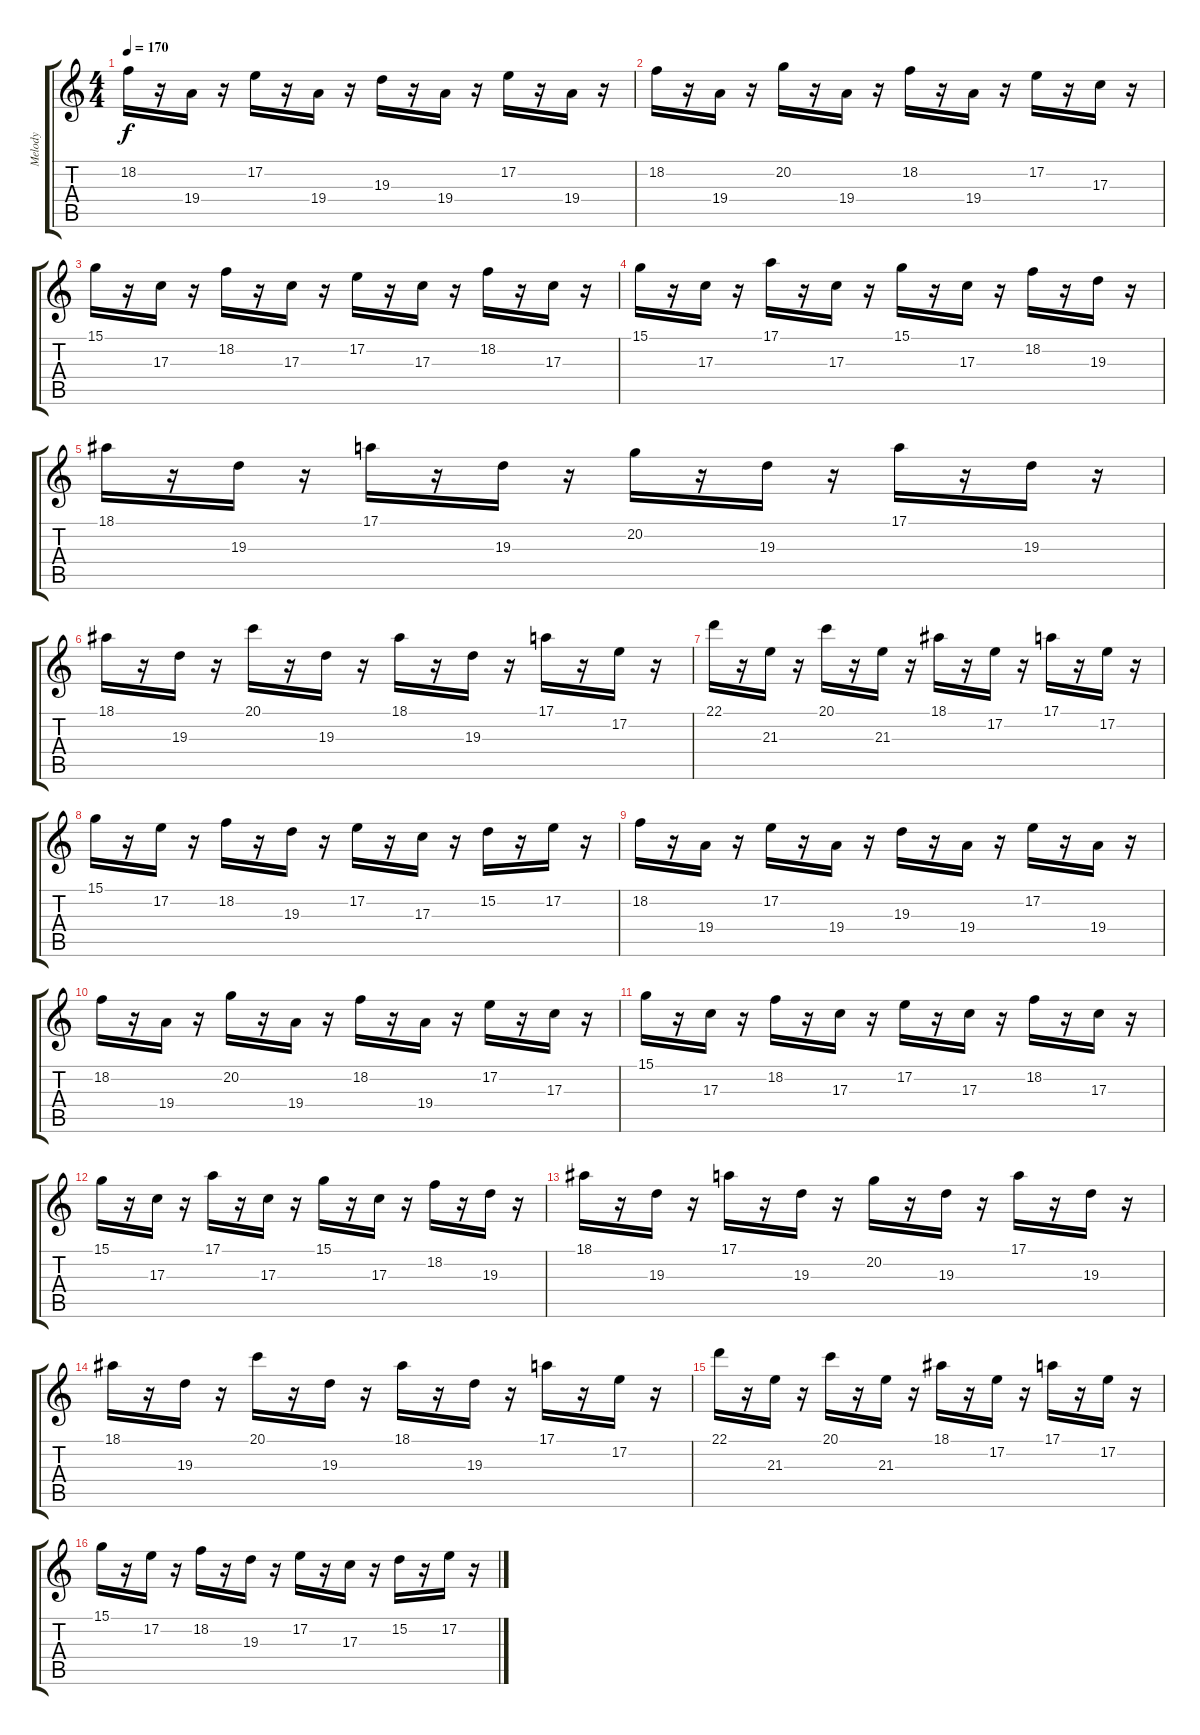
\track ("Melody" "Melody") {instrument electricpiano1}
\staff {score tabs}
\tuning (E4 B3 G3 D3 A2 E2) {hide}
\ts (4 4)
\tempo 170
\clef g2
\ks c
18.2.16{dy f} r.16 19.4.16 r.16 17.2.16 r.16 19.4.16 r.16 19.3.16 r.16 19.4.16 r.16 17.2.16 r.16 19.4.16 r.16 |
18.2.16 r.16 19.4.16 r.16 20.2.16 r.16 19.4.16 r.16 18.2.16 r.16 19.4.16 r.16 17.2.16 r.16 17.3.16 r.16 |
15.1.16 r.16 17.3.16 r.16 18.2.16 r.16 17.3.16 r.16 17.2.16 r.16 17.3.16 r.16 18.2.16 r.16 17.3.16 r.16 |
15.1.16 r.16 17.3.16 r.16 17.1.16 r.16 17.3.16 r.16 15.1.16 r.16 17.3.16 r.16 18.2.16 r.16 19.3.16 r.16 |
18.1.16 r.16 19.3.16 r.16 17.1.16 r.16 19.3.16 r.16 20.2.16 r.16 19.3.16 r.16 17.1.16 r.16 19.3.16 r.16 |
18.1.16 r.16 19.3.16 r.16 20.1.16 r.16 19.3.16 r.16 18.1.16 r.16 19.3.16 r.16 17.1.16 r.16 17.2.16 r.16 |
22.1.16 r.16 21.3.16 r.16 20.1.16 r.16 21.3.16 r.16 18.1.16 r.16 17.2.16 r.16 17.1.16 r.16 17.2.16 r.16 |
15.1.16 r.16 17.2.16 r.16 18.2.16 r.16 19.3.16 r.16 17.2.16 r.16 17.3.16 r.16 15.2.16 r.16 17.2.16 r.16 |
18.2.16 r.16 19.4.16 r.16 17.2.16 r.16 19.4.16 r.16 19.3.16 r.16 19.4.16 r.16 17.2.16 r.16 19.4.16 r.16 |
18.2.16 r.16 19.4.16 r.16 20.2.16 r.16 19.4.16 r.16 18.2.16 r.16 19.4.16 r.16 17.2.16 r.16 17.3.16 r.16 |
15.1.16 r.16 17.3.16 r.16 18.2.16 r.16 17.3.16 r.16 17.2.16 r.16 17.3.16 r.16 18.2.16 r.16 17.3.16 r.16 |
15.1.16 r.16 17.3.16 r.16 17.1.16 r.16 17.3.16 r.16 15.1.16 r.16 17.3.16 r.16 18.2.16 r.16 19.3.16 r.16 |
18.1.16 r.16 19.3.16 r.16 17.1.16 r.16 19.3.16 r.16 20.2.16 r.16 19.3.16 r.16 17.1.16 r.16 19.3.16 r.16 |
18.1.16 r.16 19.3.16 r.16 20.1.16 r.16 19.3.16 r.16 18.1.16 r.16 19.3.16 r.16 17.1.16 r.16 17.2.16 r.16 |
22.1.16 r.16 21.3.16 r.16 20.1.16 r.16 21.3.16 r.16 18.1.16 r.16 17.2.16 r.16 17.1.16 r.16 17.2.16 r.16 |
15.1.16 r.16 17.2.16 r.16 18.2.16 r.16 19.3.16 r.16 17.2.16 r.16 17.3.16 r.16 15.2.16 r.16 17.2.16 r.16
